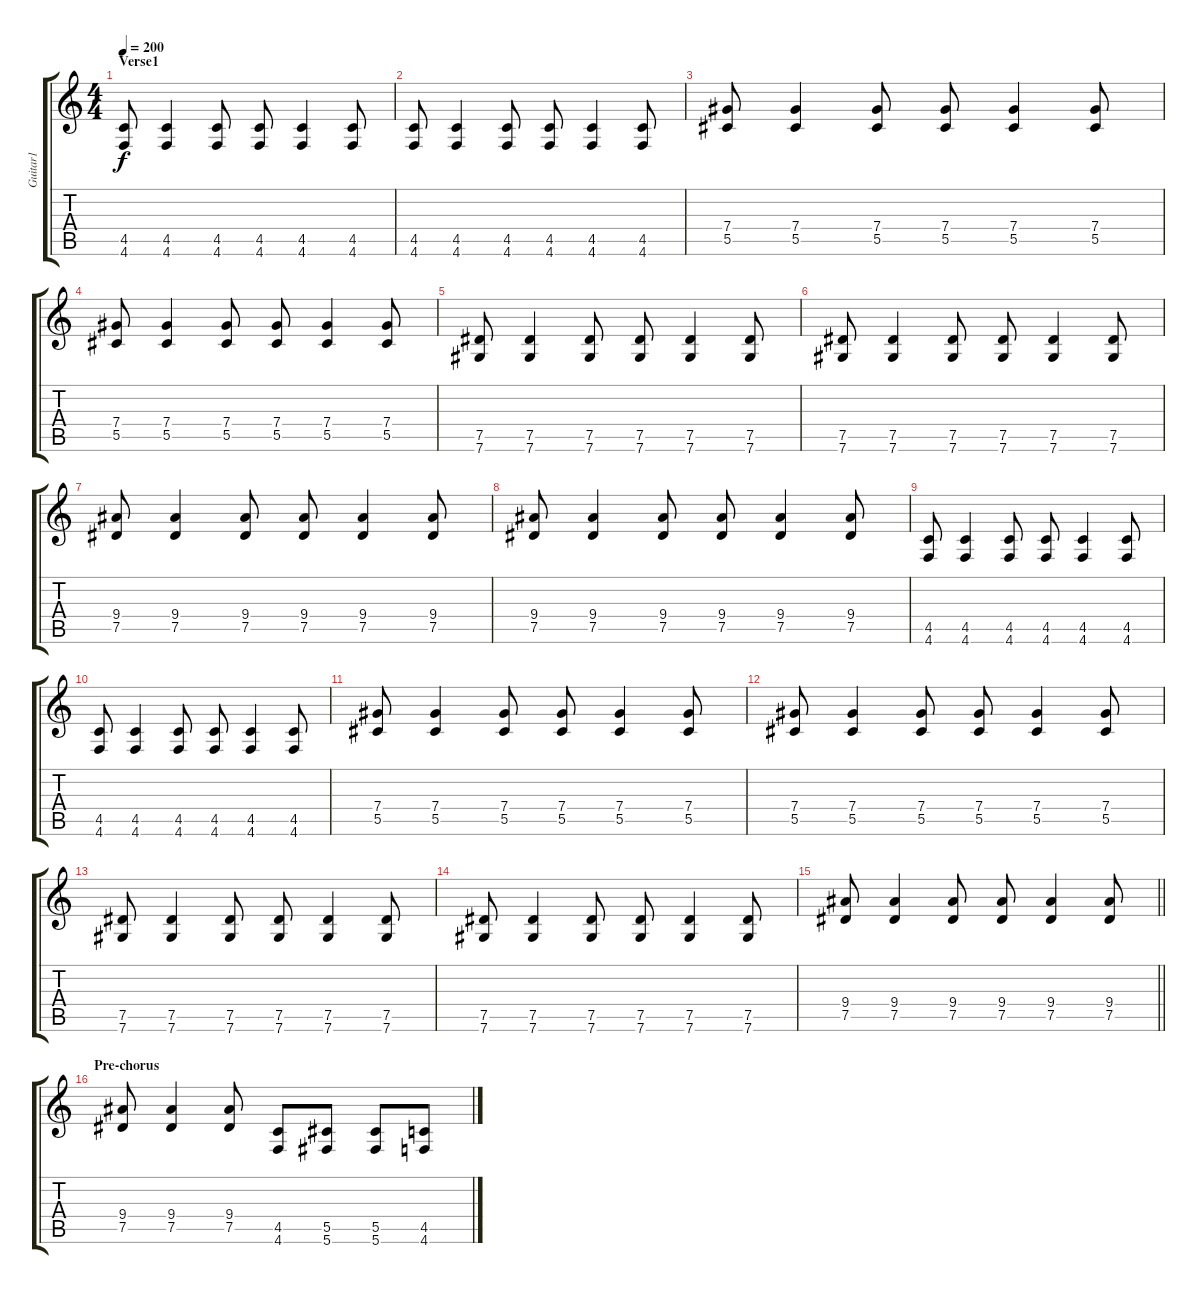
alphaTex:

\track ("Guitar1" "Guitar1") {instrument distortionguitar}
\staff {score tabs}
\tuning (Eb4 Bb3 Gb3 Db3 Ab2 Db2) {hide}
\ts (4 4)
\section ("" "Verse1")
\tempo 200
\clef g2
\ks c
(4.5 4.6).8{dy f} (4.5 4.6).4 (4.5 4.6).8 (4.5 4.6).8 (4.5 4.6).4 (4.5 4.6).8 |
(4.5 4.6).8 (4.5 4.6).4 (4.5 4.6).8 (4.5 4.6).8 (4.5 4.6).4 (4.5 4.6).8 |
(7.4 5.5).8 (7.4 5.5).4 (7.4 5.5).8 (7.4 5.5).8 (7.4 5.5).4 (7.4 5.5).8 |
(7.4 5.5).8 (7.4 5.5).4 (7.4 5.5).8 (7.4 5.5).8 (7.4 5.5).4 (7.4 5.5).8 |
(7.5 7.6).8 (7.5 7.6).4 (7.5 7.6).8 (7.5 7.6).8 (7.5 7.6).4 (7.5 7.6).8 |
(7.5 7.6).8 (7.5 7.6).4 (7.5 7.6).8 (7.5 7.6).8 (7.5 7.6).4 (7.5 7.6).8 |
(9.4 7.5).8 (9.4 7.5).4 (9.4 7.5).8 (9.4 7.5).8 (9.4 7.5).4 (9.4 7.5).8 |
(9.4 7.5).8 (9.4 7.5).4 (9.4 7.5).8 (9.4 7.5).8 (9.4 7.5).4 (9.4 7.5).8 |
(4.5 4.6).8 (4.5 4.6).4 (4.5 4.6).8 (4.5 4.6).8 (4.5 4.6).4 (4.5 4.6).8 |
(4.5 4.6).8 (4.5 4.6).4 (4.5 4.6).8 (4.5 4.6).8 (4.5 4.6).4 (4.5 4.6).8 |
(7.4 5.5).8 (7.4 5.5).4 (7.4 5.5).8 (7.4 5.5).8 (7.4 5.5).4 (7.4 5.5).8 |
(7.4 5.5).8 (7.4 5.5).4 (7.4 5.5).8 (7.4 5.5).8 (7.4 5.5).4 (7.4 5.5).8 |
(7.5 7.6).8 (7.5 7.6).4 (7.5 7.6).8 (7.5 7.6).8 (7.5 7.6).4 (7.5 7.6).8 |
(7.5 7.6).8 (7.5 7.6).4 (7.5 7.6).8 (7.5 7.6).8 (7.5 7.6).4 (7.5 7.6).8 |
\barLineRight lightlight
(9.4 7.5).8 (9.4 7.5).4 (9.4 7.5).8 (9.4 7.5).8 (9.4 7.5).4 (9.4 7.5).8 |
\section ("" "Pre-chorus")
(9.4 7.5).8 (9.4 7.5).4 (9.4 7.5).8 (4.5 4.6).8 (5.5 5.6).8 (5.5 5.6).8 (4.5 4.6).8
